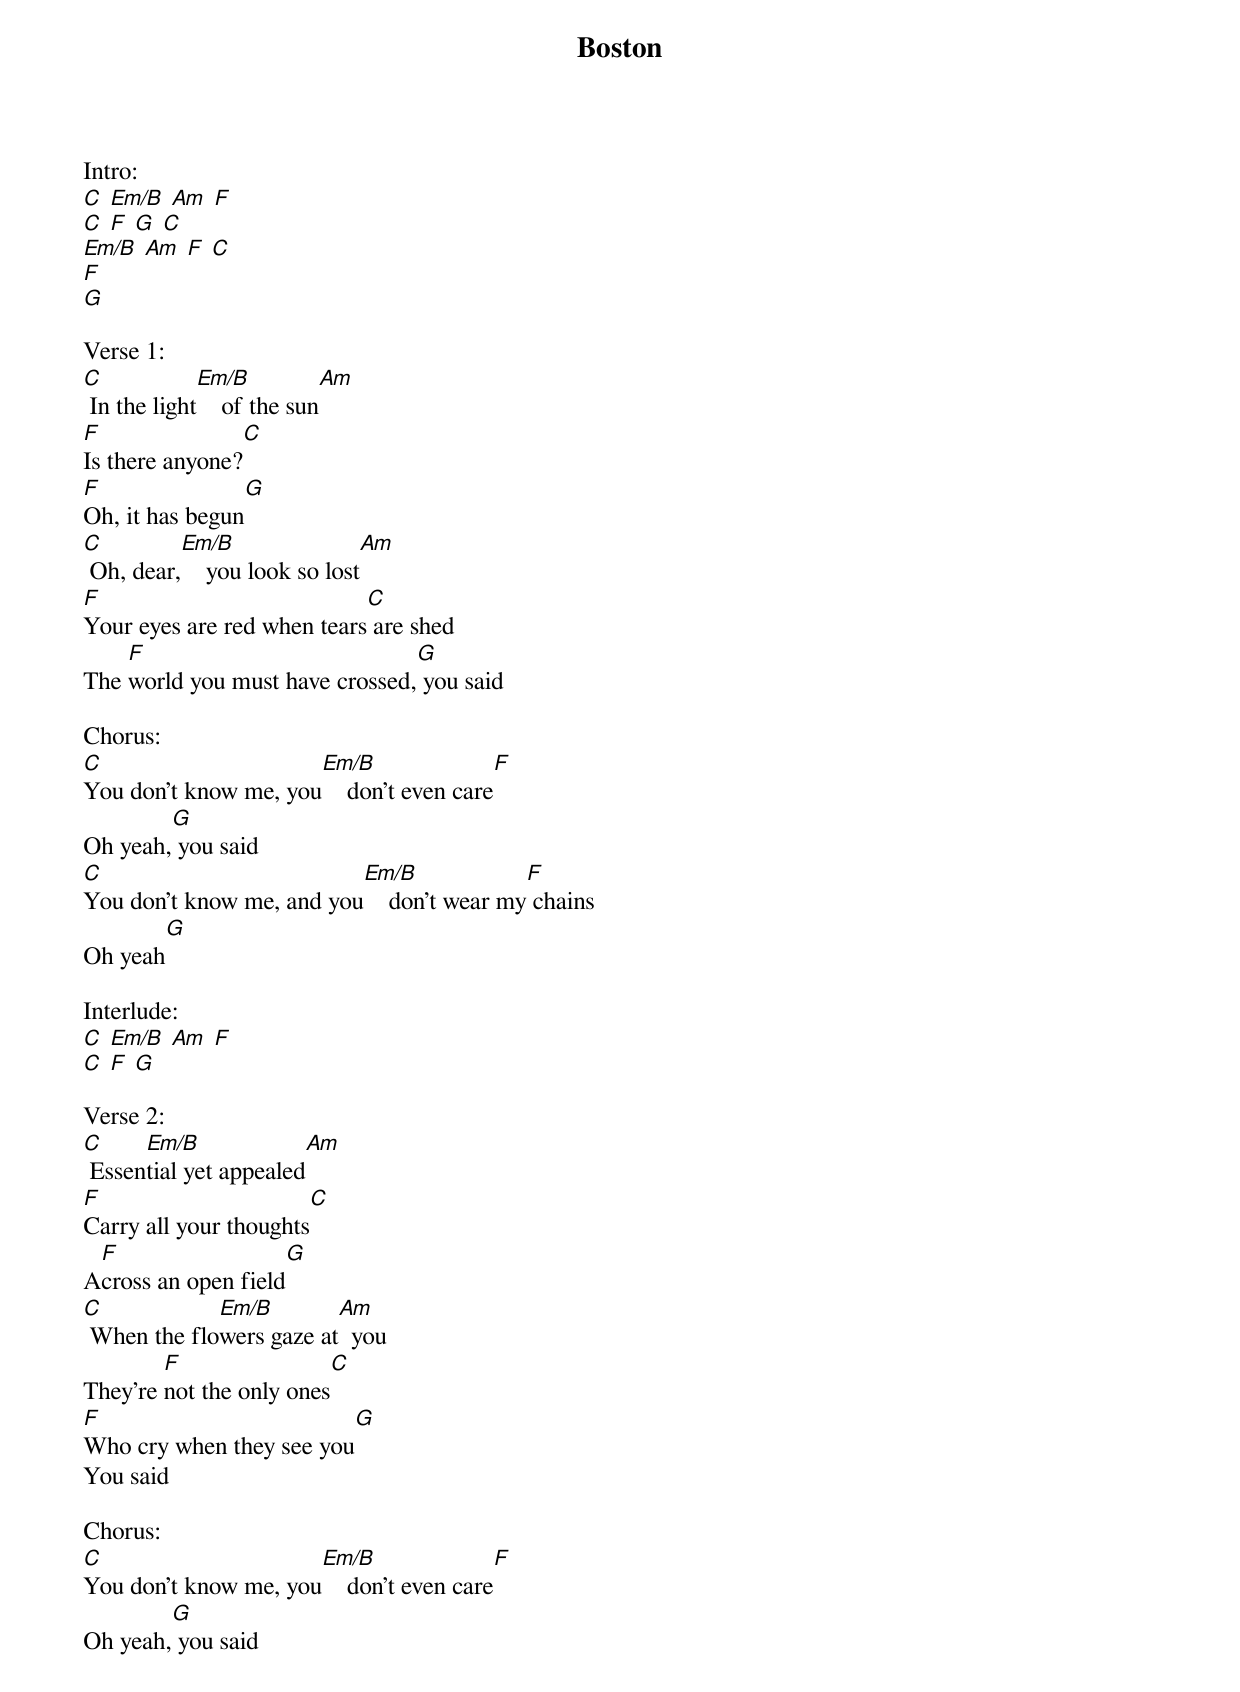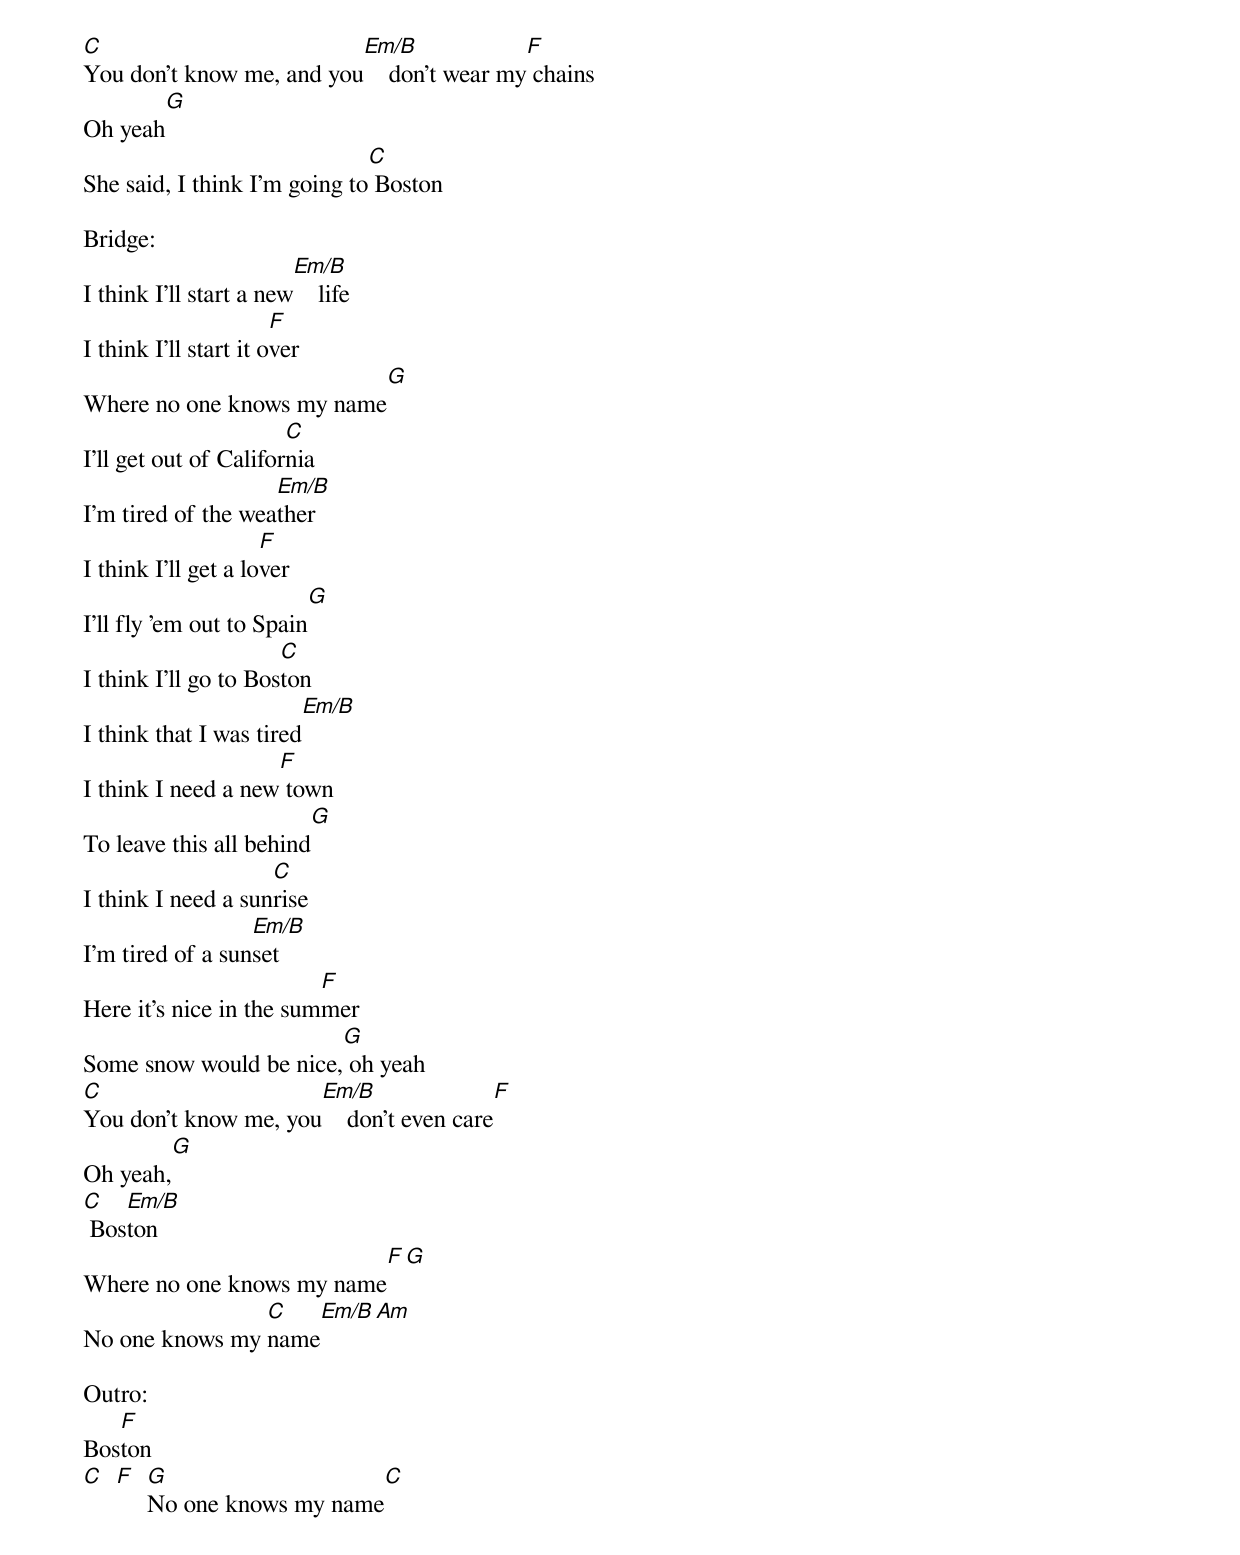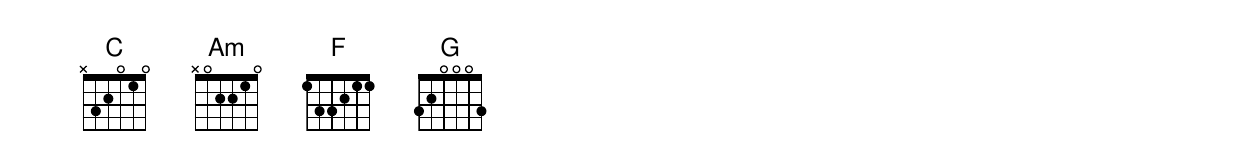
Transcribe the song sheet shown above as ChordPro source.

{title:Boston}
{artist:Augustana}
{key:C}
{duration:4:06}
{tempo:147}

Intro:
[C] [Em/B] [Am] [F]
[C] [F] [G] [C]
[Em/B] [Am] [F] [C]
[F]
[G]

Verse 1:
[C] In the light[Em/B]    of the sun[Am]
[F]Is there anyone?[C]
[F]Oh, it has begun[G]
[C] Oh, dear,[Em/B]    you look so lost[Am]
[F]Your eyes are red when tears[C] are shed
The [F]world you must have crossed,[G] you said

Chorus:
[C]You don't know me, you[Em/B]    don't even care[F]
Oh yeah,[G] you said
[C]You don't know me, and you[Em/B]    don't wear my[F] chains
Oh yeah[G]

Interlude:
[C] [Em/B] [Am] [F]
[C] [F] [G]

Verse 2:
[C] Essen[Em/B]tial yet appealed[Am]
[F]Carry all your thoughts[C]
A[F]cross an open field[G]
[C] When the flo[Em/B]wers gaze at[Am]  you
They're [F]not the only ones[C]
[F]Who cry when they see you[G]
You said

Chorus:
[C]You don't know me, you[Em/B]    don't even care[F]
Oh yeah,[G] you said
[C]You don't know me, and you[Em/B]    don't wear my[F] chains
Oh yeah[G]
She said, I think I'm going to[C] Boston

Bridge:
I think I'll start a new[Em/B]    life
I think I'll start it o[F]ver
Where no one knows my name[G]
I'll get out of Califor[C]nia
I'm tired of the wea[Em/B]ther
I think I'll get a lo[F]ver
I'll fly 'em out to Spain[G]
I think I'll go to Bos[C]ton
I think that I was tired[Em/B]
I think I need a new[F] town
To leave this all behind[G]
I think I need a sun[C]rise
I'm tired of a sun[Em/B]set
Here it's nice in the sum[F]mer
Some snow would be nice,[G] oh yeah
[C]You don't know me, you[Em/B]    don't even care[F]
Oh yeah,[G]
[C] Bos[Em/B]ton
Where no one knows my name[F][G]
No one knows my [C]name[Em/B][Am]

Outro:
Bos[F]ton
[C]  [F]  [G]No one knows my name[C]
